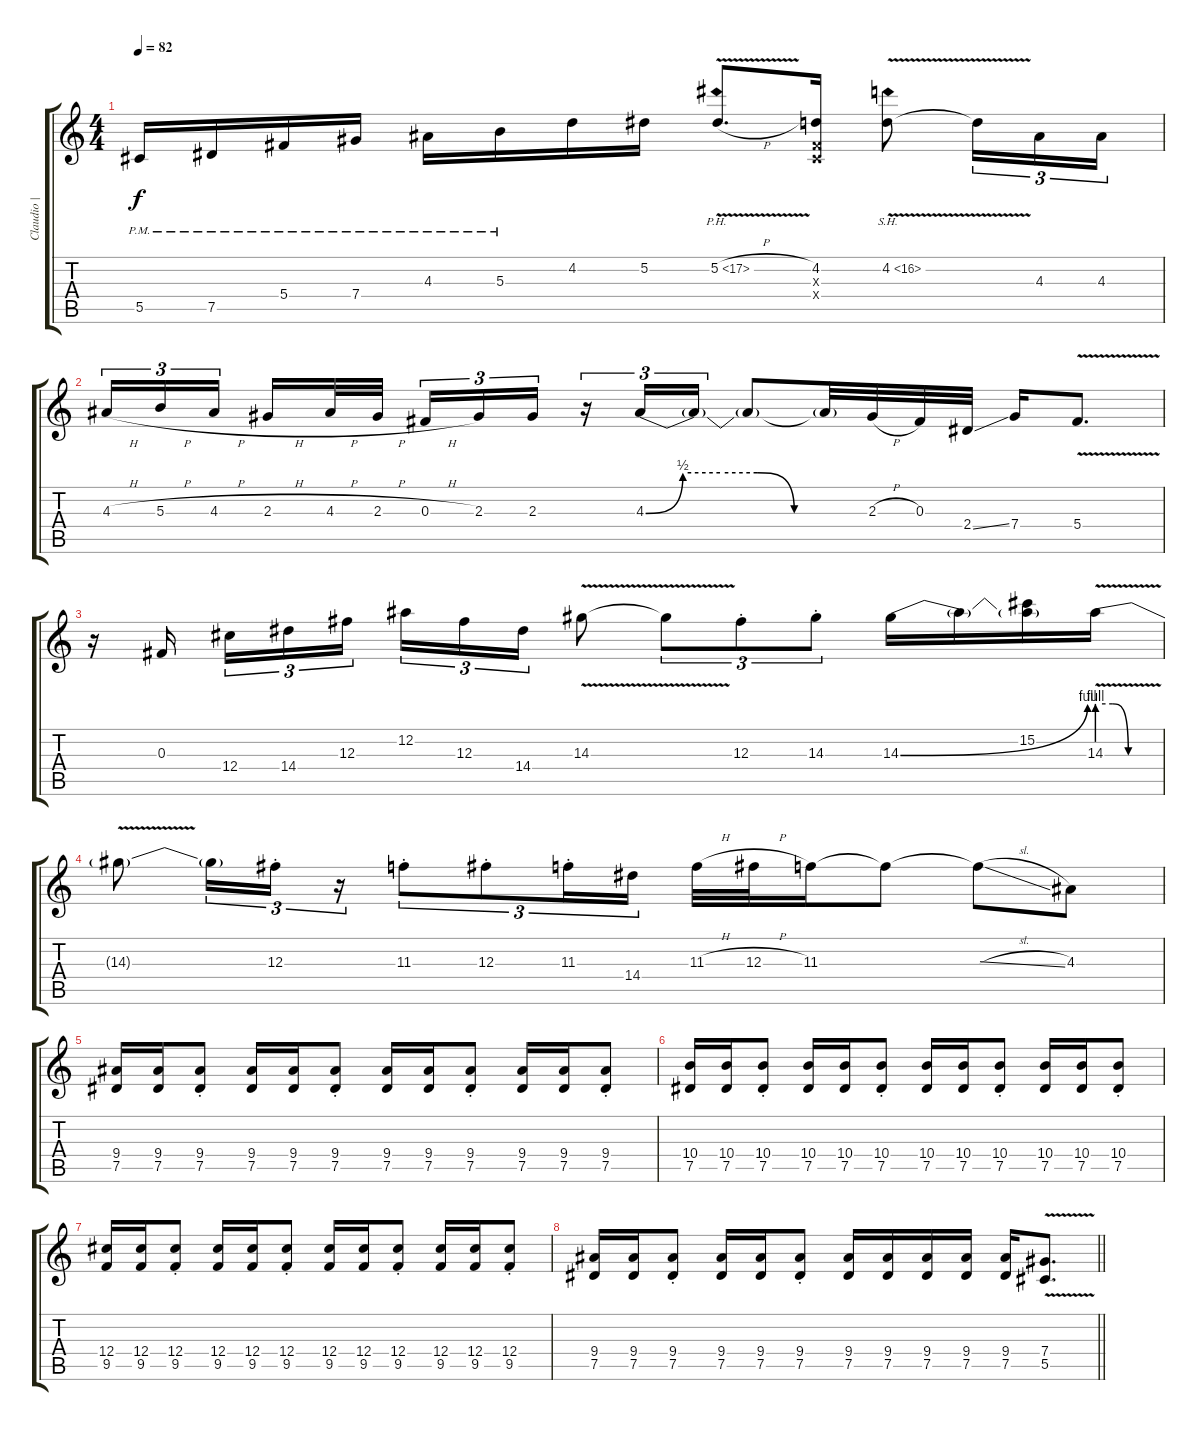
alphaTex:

\track ("Claudio | Gtr. 1" "Claudio | ") {instrument distortionguitar}
\staff {score tabs}
\tuning (Eb4 Bb3 Gb3 Db3 Ab2 Eb2) {hide}
\ts (4 4)
\tempo 82
\clef g2
\ks c
5.5{pm}.16{dy f} 7.5{pm}.16 5.4{pm}.16 7.4{pm}.16 4.3{pm}.16 5.3{pm}.16 4.2.16 5.2.16 5.2{ph 12 v h}.8{d} (4.2 0.3{x} 0.4{x}).16 4.2{sh 12 v}.8 4.2{t}.16{tu (3 2)} 4.3.16{tu (3 2)} 4.3.16{tu (3 2)} |
4.3{h}.16{tu (3 2)} 5.3{h}.16{tu (3 2)} 4.3{h}.16{tu (3 2) beam splitsecondary} 2.3{h}.16 4.3{h}.32 2.3{h}.32 0.3{h}.16{tu (3 2)} 2.3.16{tu (3 2)} 2.3.16{tu (3 2)} r.16{tu (3 2)} 4.3{be (custom 0 0 10 2 20 2 30 2 40 0 60 0)}.16{tu (3 2)} 4.3{t}.16{tu (3 2)} 4.3{t}.8 4.3{t}.32 2.3{h}.32 0.3.32 2.4{ss}.32 7.4.16 5.4{v}.8{d} |
r.16 0.3.16{beam splitsecondary} 12.4.16{tu (3 2)} 14.4.16{tu (3 2)} 12.3.16{tu (3 2)} 12.2.16{tu (3 2)} 12.3.16{tu (3 2)} 14.4.16{tu (3 2)} 14.3{v}.8 14.3{t}.8{tu (3 2)} 12.3{st}.8{tu (3 2)} 14.3{st}.8{tu (3 2)} 14.3{be (bend 0 0 60 4)}.16 14.3{t}.16 (15.2 14.3{t}).16 14.3{be (custom 0 4 15 4 30 0 60 0) v}.16 |
14.3{t}.8 14.3{t}.16{tu (3 2)} 12.3{st}.16{tu (3 2)} r.16{tu (3 2)} 11.3{st}.8{tu (3 2)} 12.3{st}.8{tu (3 2)} 11.3{st}.16{tu (3 2)} 14.4.16{tu (3 2)} 11.3{h}.32 12.3{h}.32 11.3.16 11.3{t}.8 11.3{sl t}.8 4.3.8 |
(9.4 7.5).16 (9.4 7.5).16 (9.4{st} 7.5{st}).8 (9.4 7.5).16 (9.4 7.5).16 (9.4{st} 7.5{st}).8 (9.4 7.5).16 (9.4 7.5).16 (9.4{st} 7.5{st}).8 (9.4 7.5).16 (9.4 7.5).16 (9.4{st} 7.5{st}).8 |
(10.4 7.5).16 (10.4 7.5).16 (10.4{st} 7.5{st}).8 (10.4 7.5).16 (10.4 7.5).16 (10.4{st} 7.5{st}).8 (10.4 7.5).16 (10.4 7.5).16 (10.4{st} 7.5{st}).8 (10.4 7.5).16 (10.4 7.5).16 (10.4{st} 7.5{st}).8 |
(12.4 9.5).16 (12.4 9.5).16 (12.4{st} 9.5{st}).8 (12.4 9.5).16 (12.4 9.5).16 (12.4{st} 9.5{st}).8 (12.4 9.5).16 (12.4 9.5).16 (12.4{st} 9.5{st}).8 (12.4 9.5).16 (12.4 9.5).16 (12.4{st} 9.5{st}).8 |
\barLineRight lightlight
(9.4 7.5).16 (9.4 7.5).16 (9.4{st} 7.5{st}).8 (9.4 7.5).16 (9.4 7.5).16 (9.4{st} 7.5{st}).8 (9.4 7.5).16 (9.4 7.5).16 (9.4 7.5).16 (9.4 7.5).16 (9.4 7.5).16 (7.4{v} 5.5{v}).8{d}
